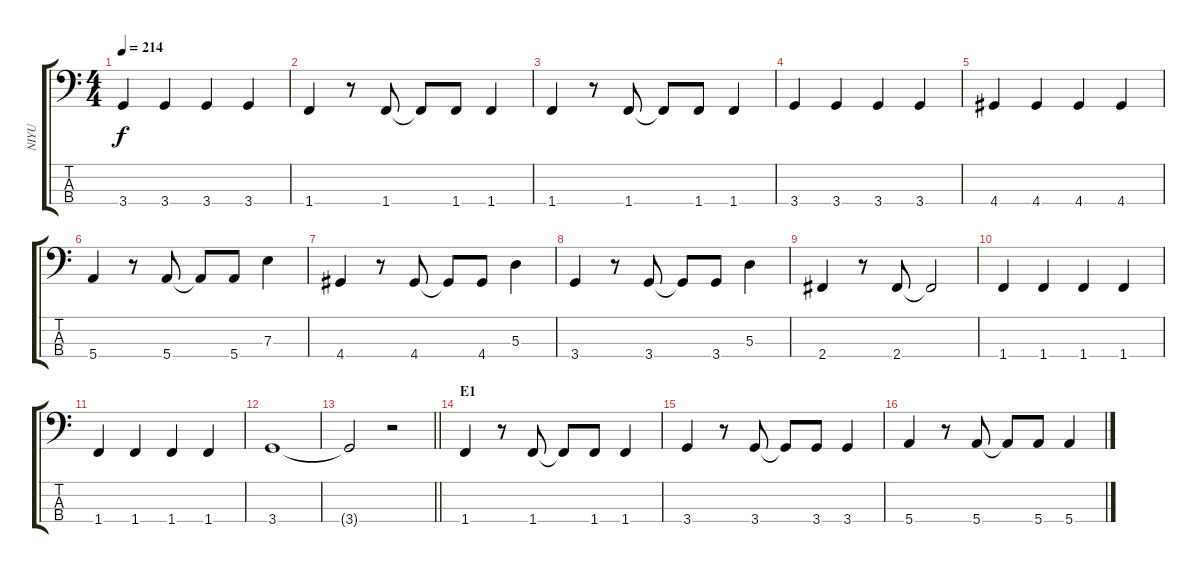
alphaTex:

\track ("NIYU" "NIYU") {instrument electricbasspick}
\staff {score tabs}
\tuning (G2 D2 A1 E1) {hide}
\ts (4 4)
\tempo 214
\clef f4
\ks c
3.4.4{dy f} 3.4.4 3.4.4 3.4.4 |
1.4.4 r.8 1.4.8 1.4{t}.8 1.4.8 1.4.4 |
1.4.4 r.8 1.4.8 1.4{t}.8 1.4.8 1.4.4 |
3.4.4 3.4.4 3.4.4 3.4.4 |
4.4.4 4.4.4 4.4.4 4.4.4 |
5.4.4 r.8 5.4.8 5.4{t}.8 5.4.8 7.3.4 |
4.4.4 r.8 4.4.8 4.4{t}.8 4.4.8 5.3.4 |
3.4.4 r.8 3.4.8 3.4{t}.8 3.4.8 5.3.4 |
2.4.4 r.8 2.4.8 2.4{t}.2 |
1.4.4 1.4.4 1.4.4 1.4.4 |
1.4.4 1.4.4 1.4.4 1.4.4 |
3.4.1 |
\barLineRight lightlight
3.4{t}.2 r.2 |
\section ("" "E1")
1.4.4 r.8 1.4.8 1.4{t}.8 1.4.8 1.4.4 |
3.4.4 r.8 3.4.8 3.4{t}.8 3.4.8 3.4.4 |
5.4.4 r.8 5.4.8 5.4{t}.8 5.4.8 5.4.4
